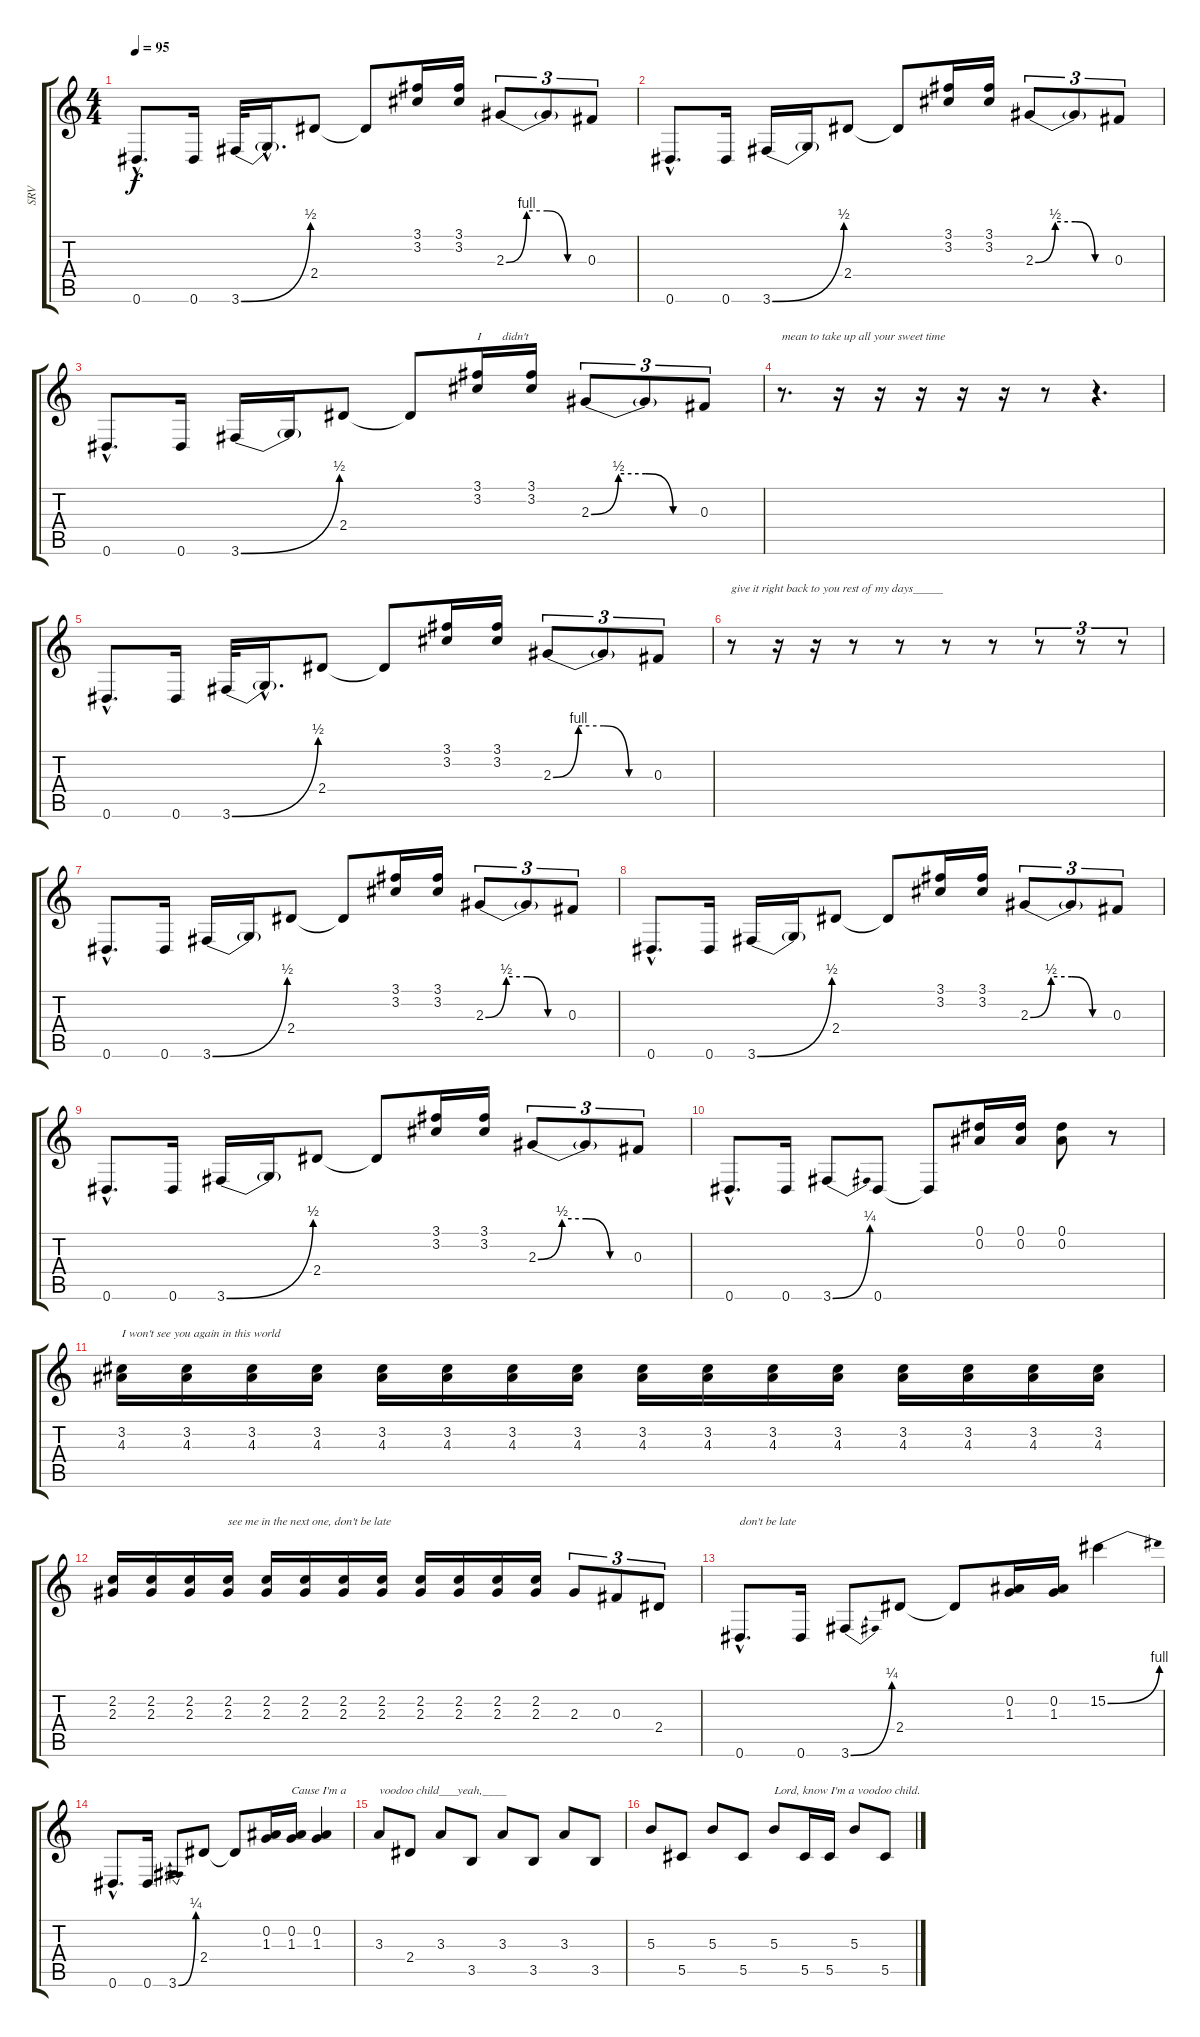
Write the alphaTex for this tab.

\track ("SRV" "SRV") {instrument distortionguitar}
\staff {score tabs}
\tuning (Eb4 Bb3 Gb3 Db3 Ab2 Eb2) {hide}
\ts (4 4)
\tempo 95
\clef g2
\ks c
0.6{hac}.8{d dy f} 0.6.16 3.6{be (bend 0 0 60 2)}.32 3.6{hac t}.16{d} 2.4.8 2.4{t}.8 (3.1 3.2).16 (3.1 3.2).16 2.3{be (custom 0 0 15 4 30 4 45 0 60 0)}.8{tu (3 2)} 2.3{t}.8{tu (3 2)} 0.3.8{tu (3 2)} |
0.6{hac}.8{d} 0.6.16 3.6{be (bend 0 0 60 2)}.16 3.6{t}.16 2.4.8 2.4{t}.8 (3.1 3.2).16 (3.1 3.2).16 2.3{be (custom 0 0 15 2 30 2 45 0 60 0)}.8{tu (3 2)} 2.3{t}.8{tu (3 2)} 0.3.8{tu (3 2)} |
0.6{hac}.8{d} 0.6.16 3.6{be (bend 0 0 60 2)}.16 3.6{t}.16 2.4.8 2.4{t}.8 (3.1 3.2).16{txt "I       didn't"} (3.1 3.2).16 2.3{be (custom 0 0 15 2 30 2 45 0 60 0)}.8{tu (3 2)} 2.3{t}.8{tu (3 2)} 0.3.8{tu (3 2)} |
r.8{d txt "mean to take up all your sweet time"} r.16 r.16 r.16 r.16 r.16 r.8 r.4{d} |
0.6{hac}.8{d} 0.6.16 3.6{be (bend 0 0 60 2)}.32 3.6{hac t}.16{d} 2.4.8 2.4{t}.8 (3.1 3.2).16 (3.1 3.2).16 2.3{be (custom 0 0 15 4 30 4 45 0 60 0)}.8{tu (3 2)} 2.3{t}.8{tu (3 2)} 0.3.8{tu (3 2)} |
r.8{txt "give it right back to you rest of my days_____"} r.16 r.16 r.8 r.8 r.8 r.8 r.8{tu (3 2)} r.8{tu (3 2)} r.8{tu (3 2)} |
0.6{hac}.8{d} 0.6.16 3.6{be (bend 0 0 60 2)}.16 3.6{t}.16 2.4.8 2.4{t}.8 (3.1 3.2).16 (3.1 3.2).16 2.3{be (custom 0 0 15 2 30 2 45 0 60 0)}.8{tu (3 2)} 2.3{t}.8{tu (3 2)} 0.3.8{tu (3 2)} |
0.6{hac}.8{d} 0.6.16 3.6{be (bend 0 0 60 2)}.16 3.6{t}.16 2.4.8 2.4{t}.8 (3.1 3.2).16 (3.1 3.2).16 2.3{be (custom 0 0 15 2 30 2 45 0 60 0)}.8{tu (3 2)} 2.3{t}.8{tu (3 2)} 0.3.8{tu (3 2)} |
0.6{hac}.8{d} 0.6.16 3.6{be (bend 0 0 60 2)}.16 3.6{t}.16 2.4.8 2.4{t}.8 (3.1 3.2).16 (3.1 3.2).16 2.3{be (custom 0 0 15 2 30 2 45 0 60 0)}.8{tu (3 2)} 2.3{t}.8{tu (3 2)} 0.3.8{tu (3 2)} |
0.6{hac}.8{d} 0.6.16 3.6{be (bend 0 0 60 1)}.8 0.6.8 0.6{t}.8 (0.1 0.2).16 (0.1 0.2).16 (0.1 0.2).8 r.8 |
(3.2 4.3).16{txt "I won't see you again in this world"} (3.2 4.3).16 (3.2 4.3).16 (3.2 4.3).16 (3.2 4.3).16 (3.2 4.3).16 (3.2 4.3).16 (3.2 4.3).16 (3.2 4.3).16 (3.2 4.3).16 (3.2 4.3).16 (3.2 4.3).16 (3.2 4.3).16 (3.2 4.3).16 (3.2 4.3).16 (3.2 4.3).16 |
(2.2 2.3).16 (2.2 2.3).16 (2.2 2.3).16 (2.2 2.3).16{txt "see me in the next one, don't be late"} (2.2 2.3).16 (2.2 2.3).16 (2.2 2.3).16 (2.2 2.3).16 (2.2 2.3).16 (2.2 2.3).16 (2.2 2.3).16 (2.2 2.3).16 2.3.8{tu (3 2)} 0.3.8{tu (3 2)} 2.4.8{tu (3 2)} |
0.6{hac}.8{d txt "don't be late"} 0.6.16 3.6{be (bend 0 0 60 1)}.8 2.4.8 2.4{t}.8 (0.2 1.3).16 (0.2 1.3).16 15.2{be (bend 0 0 60 4)}.4 |
0.6{hac}.8{d} 0.6.16 3.6{be (bend 0 0 60 1)}.8 2.4.8 2.4{t}.8 (0.2 1.3).16 (0.2 1.3).16{txt "Cause I'm a"} (0.2 1.3).4 |
3.3.8{txt "voodoo child___yeah,____"} 2.4.8 3.3.8 3.5.8 3.3.8 3.5.8 3.3.8 3.5.8 |
5.3.8 5.5.8 5.3.8 5.5.8 5.3.8{txt "Lord, know I'm a voodoo child."} 5.5.16 5.5.16 5.3.8 5.5.8
